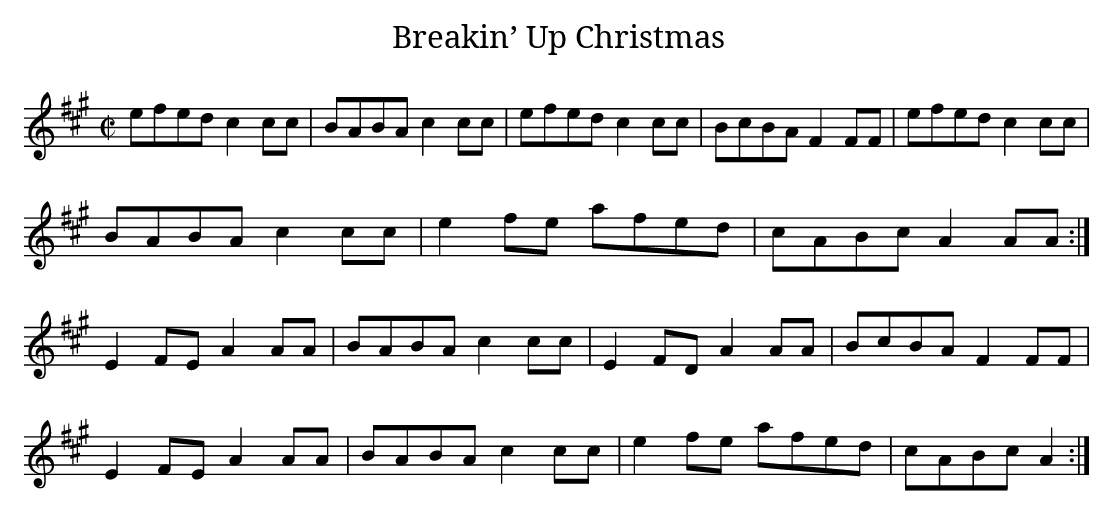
X:1
T:Breakin’ Up Christmas
M:C|
L:1/8
K:A
efed c2 cc|BABA c2 cc|efed c2 cc|BcBA F2 FF|efed c2 cc|
BABA c2 cc|e2 fe afed|cABc A2 AA:|
E2 FE A2 AA|BABA c2 cc|E2 FD A2 AA|BcBA F2 FF|
E2 FE A2 AA|BABA c2 cc|e2 fe afed|cABc A2:|
